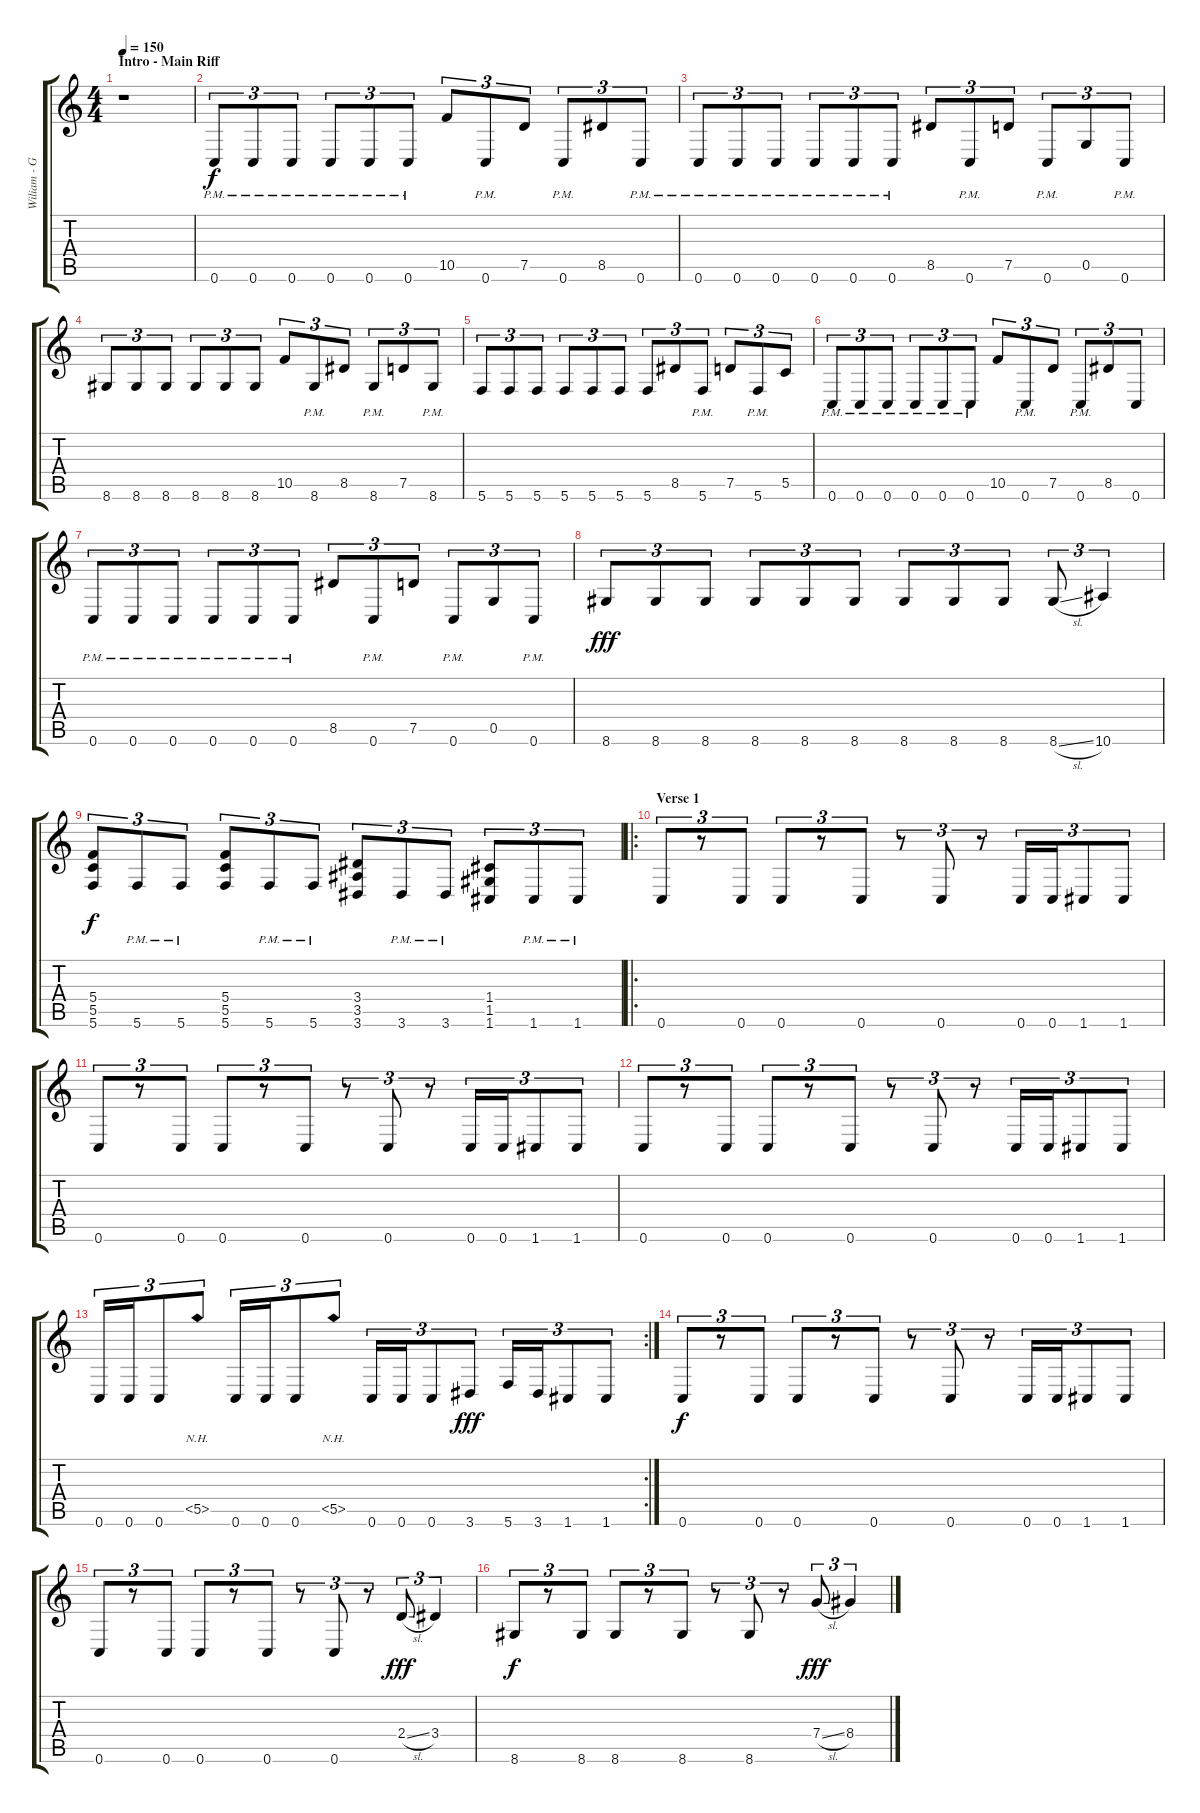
\track ("Wiliam - Guitar 1" "Wiliam - G") {instrument distortionguitar}
\staff {score tabs}
\tuning (D4 A3 F3 C3 G2 C2) {hide}
\ts (4 4)
\section ("" "Intro - Main Riff")
\tempo 150
\clef g2
\ks c
r.1{dy f instrument distortionguitar} |
0.6{pm}.8{tu (3 2)} 0.6{pm}.8{tu (3 2)} 0.6{pm}.8{tu (3 2)} 0.6{pm}.8{tu (3 2)} 0.6{pm}.8{tu (3 2)} 0.6{pm}.8{tu (3 2)} 10.5.8{tu (3 2)} 0.6{pm}.8{tu (3 2)} 7.5.8{tu (3 2)} 0.6{pm}.8{tu (3 2)} 8.5.8{tu (3 2)} 0.6{pm}.8{tu (3 2)} |
0.6{pm}.8{tu (3 2)} 0.6{pm}.8{tu (3 2)} 0.6{pm}.8{tu (3 2)} 0.6{pm}.8{tu (3 2)} 0.6{pm}.8{tu (3 2)} 0.6{pm}.8{tu (3 2)} 8.5.8{tu (3 2)} 0.6{pm}.8{tu (3 2)} 7.5.8{tu (3 2)} 0.6{pm}.8{tu (3 2)} 0.5.8{tu (3 2)} 0.6{pm}.8{tu (3 2)} |
8.6.8{tu (3 2)} 8.6.8{tu (3 2)} 8.6.8{tu (3 2)} 8.6.8{tu (3 2)} 8.6.8{tu (3 2)} 8.6.8{tu (3 2)} 10.5.8{tu (3 2)} 8.6{pm}.8{tu (3 2)} 8.5.8{tu (3 2)} 8.6{pm}.8{tu (3 2)} 7.5.8{tu (3 2)} 8.6{pm}.8{tu (3 2)} |
5.6.8{tu (3 2)} 5.6.8{tu (3 2)} 5.6.8{tu (3 2)} 5.6.8{tu (3 2)} 5.6.8{tu (3 2)} 5.6.8{tu (3 2)} 5.6.8{tu (3 2)} 8.5.8{tu (3 2)} 5.6{pm}.8{tu (3 2)} 7.5.8{tu (3 2)} 5.6{pm}.8{tu (3 2)} 5.5.8{tu (3 2)} |
0.6{pm}.8{tu (3 2)} 0.6{pm}.8{tu (3 2)} 0.6{pm}.8{tu (3 2)} 0.6{pm}.8{tu (3 2)} 0.6{pm}.8{tu (3 2)} 0.6{pm}.8{tu (3 2)} 10.5.8{tu (3 2)} 0.6{pm}.8{tu (3 2)} 7.5.8{tu (3 2)} 0.6{pm}.8{tu (3 2)} 8.5.8{tu (3 2)} 0.6.8{tu (3 2)} |
0.6{pm}.8{tu (3 2)} 0.6{pm}.8{tu (3 2)} 0.6{pm}.8{tu (3 2)} 0.6{pm}.8{tu (3 2)} 0.6{pm}.8{tu (3 2)} 0.6{pm}.8{tu (3 2)} 8.5.8{tu (3 2)} 0.6{pm}.8{tu (3 2)} 7.5.8{tu (3 2)} 0.6{pm}.8{tu (3 2)} 0.5.8{tu (3 2)} 0.6{pm}.8{tu (3 2)} |
8.6.8{tu (3 2) dy fff} 8.6.8{tu (3 2)} 8.6.8{tu (3 2)} 8.6.8{tu (3 2)} 8.6.8{tu (3 2)} 8.6.8{tu (3 2)} 8.6.8{tu (3 2)} 8.6.8{tu (3 2)} 8.6.8{tu (3 2)} 8.6{sl}.8{tu (3 2)} 10.6.4{tu (3 2)} |
(5.4 5.5 5.6).8{tu (3 2) dy f} 5.6{pm}.8{tu (3 2)} 5.6{pm}.8{tu (3 2)} (5.4 5.5 5.6).8{tu (3 2)} 5.6{pm}.8{tu (3 2)} 5.6{pm}.8{tu (3 2)} (3.4 3.5 3.6).8{tu (3 2)} 3.6{pm}.8{tu (3 2)} 3.6{pm}.8{tu (3 2)} (1.4 1.5 1.6).8{tu (3 2)} 1.6{pm}.8{tu (3 2)} 1.6{pm}.8{tu (3 2)} |
\ro
\section ("" "Verse 1")
0.6.8{tu (3 2)} r.8{tu (3 2)} 0.6.8{tu (3 2)} 0.6.8{tu (3 2)} r.8{tu (3 2)} 0.6.8{tu (3 2)} r.8{tu (3 2)} 0.6.8{tu (3 2)} r.8{tu (3 2)} 0.6.16{tu (3 2)} 0.6.16{tu (3 2)} 1.6.8{tu (3 2)} 1.6.8{tu (3 2)} |
0.6.8{tu (3 2)} r.8{tu (3 2)} 0.6.8{tu (3 2)} 0.6.8{tu (3 2)} r.8{tu (3 2)} 0.6.8{tu (3 2)} r.8{tu (3 2)} 0.6.8{tu (3 2)} r.8{tu (3 2)} 0.6.16{tu (3 2)} 0.6.16{tu (3 2)} 1.6.8{tu (3 2)} 1.6.8{tu (3 2)} |
0.6.8{tu (3 2)} r.8{tu (3 2)} 0.6.8{tu (3 2)} 0.6.8{tu (3 2)} r.8{tu (3 2)} 0.6.8{tu (3 2)} r.8{tu (3 2)} 0.6.8{tu (3 2)} r.8{tu (3 2)} 0.6.16{tu (3 2)} 0.6.16{tu (3 2)} 1.6.8{tu (3 2)} 1.6.8{tu (3 2)} |
\rc 2
0.6.16{tu (3 2)} 0.6.16{tu (3 2)} 0.6.8{tu (3 2)} 5.5{nh}.8{tu (3 2)} 0.6.16{tu (3 2)} 0.6.16{tu (3 2)} 0.6.8{tu (3 2)} 5.5{nh}.8{tu (3 2)} 0.6.16{tu (3 2)} 0.6.16{tu (3 2)} 0.6.8{tu (3 2)} 3.6.8{tu (3 2) dy fff} 5.6.16{tu (3 2)} 3.6.16{tu (3 2)} 1.6.8{tu (3 2)} 1.6.8{tu (3 2)} |
0.6.8{tu (3 2) dy f} r.8{tu (3 2)} 0.6.8{tu (3 2)} 0.6.8{tu (3 2)} r.8{tu (3 2)} 0.6.8{tu (3 2)} r.8{tu (3 2)} 0.6.8{tu (3 2)} r.8{tu (3 2)} 0.6.16{tu (3 2)} 0.6.16{tu (3 2)} 1.6.8{tu (3 2)} 1.6.8{tu (3 2)} |
0.6.8{tu (3 2)} r.8{tu (3 2)} 0.6.8{tu (3 2)} 0.6.8{tu (3 2)} r.8{tu (3 2)} 0.6.8{tu (3 2)} r.8{tu (3 2)} 0.6.8{tu (3 2)} r.8{tu (3 2)} 2.4{sl}.8{tu (3 2) dy fff} 3.4.4{tu (3 2)} |
8.6.8{tu (3 2) dy f} r.8{tu (3 2)} 8.6.8{tu (3 2)} 8.6.8{tu (3 2)} r.8{tu (3 2)} 8.6.8{tu (3 2)} r.8{tu (3 2)} 8.6.8{tu (3 2)} r.8{tu (3 2)} 7.4{sl}.8{tu (3 2) dy fff} 8.4.4{tu (3 2)}
